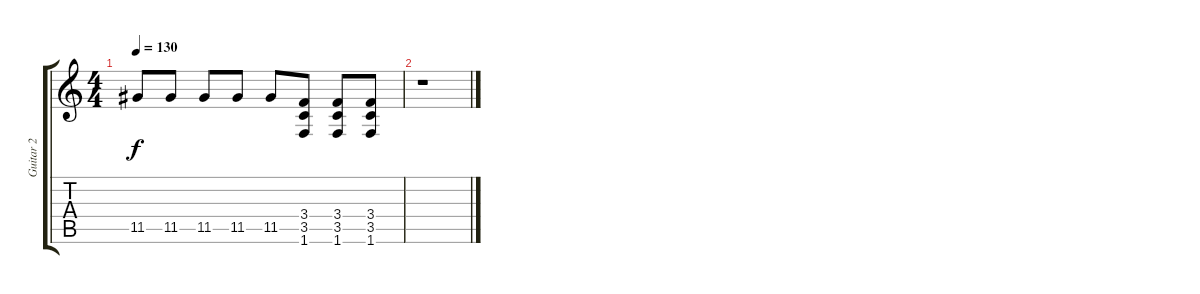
\track ("Guitar 2" "Guitar 2") {instrument overdrivenguitar}
\staff {score tabs}
\tuning (E4 B3 G3 D3 A2 E2) {hide}
\ts (4 4)
\tempo 130
\clef g2
\ks c
11.5.8{dy f} 11.5.8 11.5.8 11.5.8 11.5.8 (3.4 3.5 1.6).8 (3.4 3.5 1.6).8 (3.4 3.5 1.6).8 |
r.1
